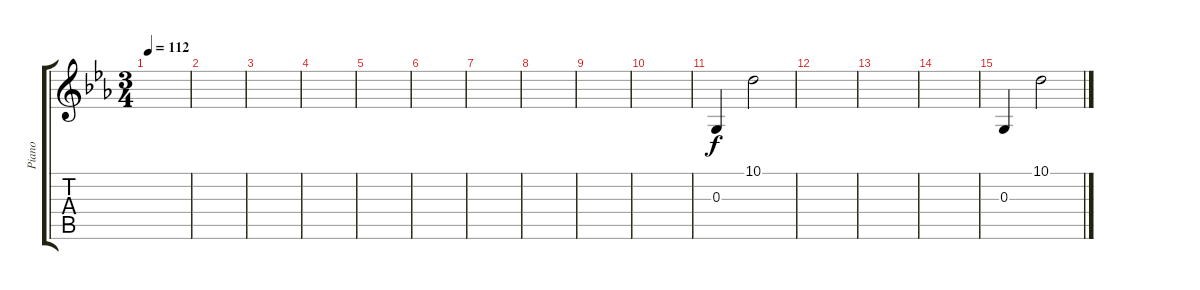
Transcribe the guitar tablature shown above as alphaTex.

\track ("Piano" "Piano") {instrument acousticgrandpiano}
\staff {score tabs}
\tuning (E4 B3 G3 D3 A2 E2) {hide}
\ts (3 4)
\tempo 112
\clef g2
\ks cminor
|
|
|
|
|
|
|
|
|
|
0.3.4{volume 6} 10.1.2 |
|
|
|
0.3.4{volume 6} 10.1.2
